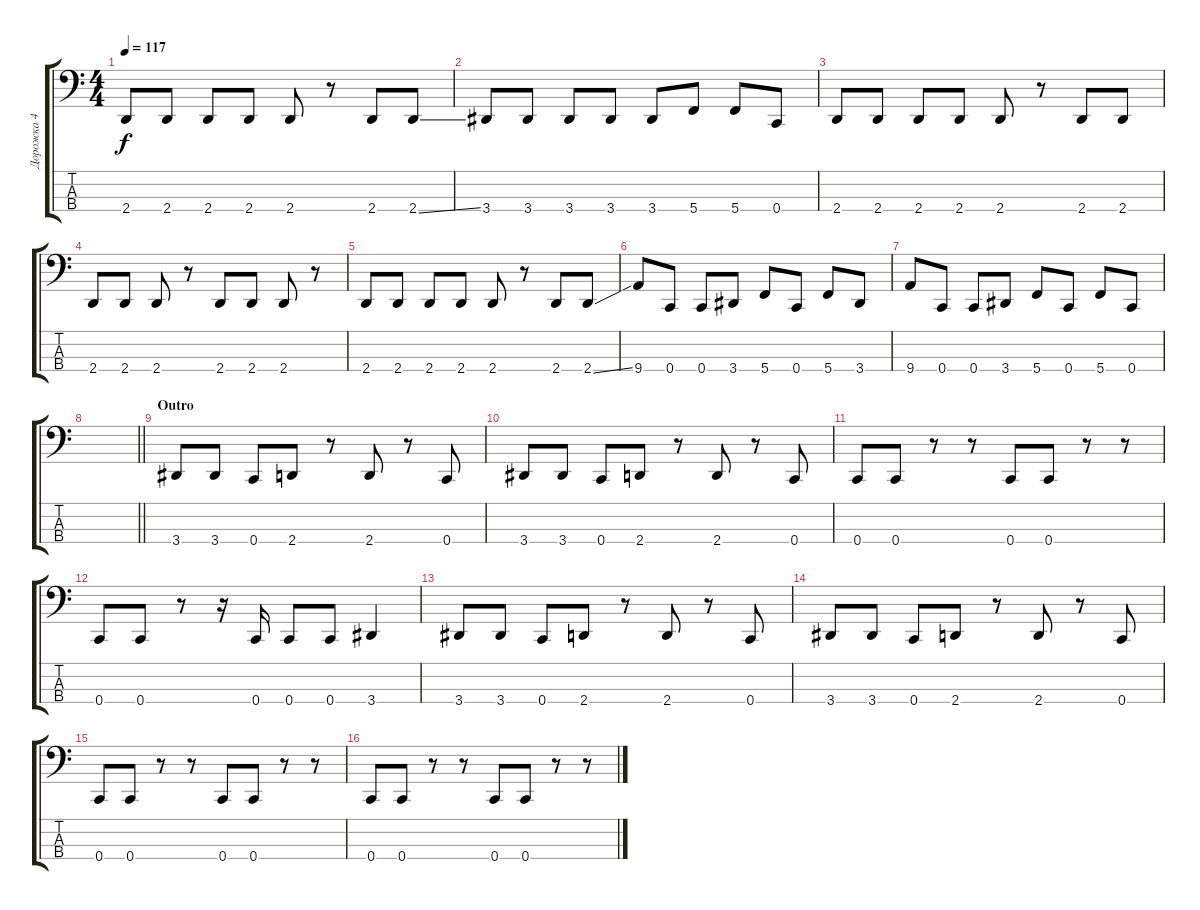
\track ("Дорожка 4" "Дорожка 4") {instrument electricbassfinger}
\staff {score tabs}
\tuning (F2 C2 G1 C1) {hide}
\ts (4 4)
\tempo 117
\clef f4
\ks c
2.4.8{dy f} 2.4.8 2.4.8 2.4.8 2.4.8 r.8 2.4.8 2.4{ss}.8 |
3.4.8 3.4.8 3.4.8 3.4.8 3.4.8 5.4.8 5.4.8 0.4.8 |
2.4.8 2.4.8 2.4.8 2.4.8 2.4.8 r.8 2.4.8 2.4.8 |
2.4.8 2.4.8 2.4.8 r.8 2.4.8 2.4.8 2.4.8 r.8 |
2.4.8 2.4.8 2.4.8 2.4.8 2.4.8 r.8 2.4.8 2.4{ss}.8 |
9.4.8 0.4.8 0.4.8 3.4.8 5.4.8 0.4.8 5.4.8 3.4.8 |
9.4.8 0.4.8 0.4.8 3.4.8 5.4.8 0.4.8 5.4.8 0.4.8 |
\barLineRight lightlight
|
\section ("" "Outro")
3.4.8 3.4.8 0.4.8 2.4.8 r.8 2.4.8 r.8 0.4.8 |
3.4.8 3.4.8 0.4.8 2.4.8 r.8 2.4.8 r.8 0.4.8 |
0.4.8 0.4.8 r.8 r.8 0.4.8 0.4.8 r.8 r.8 |
0.4.8 0.4.8 r.8 r.16 0.4.16 0.4.8 0.4.8 3.4.4 |
3.4.8 3.4.8 0.4.8 2.4.8 r.8 2.4.8 r.8 0.4.8 |
3.4.8 3.4.8 0.4.8 2.4.8 r.8 2.4.8 r.8 0.4.8 |
0.4.8 0.4.8 r.8 r.8 0.4.8 0.4.8 r.8 r.8 |
0.4.8 0.4.8 r.8 r.8 0.4.8 0.4.8 r.8 r.8
